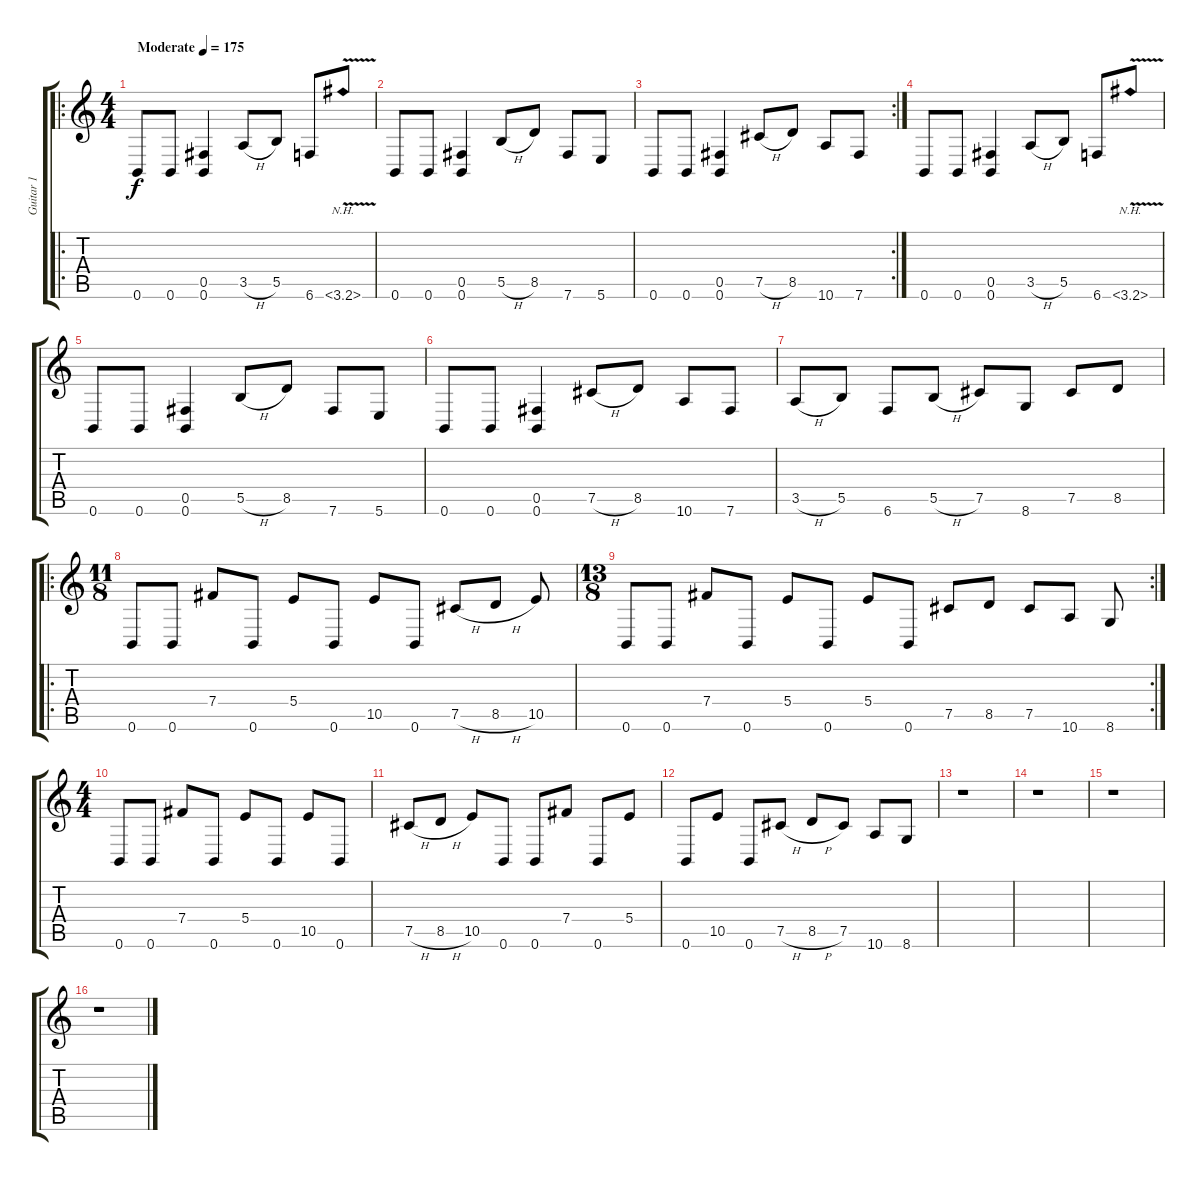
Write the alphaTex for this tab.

\track ("Guitar 1" "Guitar 1") {instrument distortionguitar}
\staff {score tabs}
\tuning (Db4 Ab3 E3 B2 Gb2 B1) {hide}
\ro
\ts (4 4)
\tempo (175 "Moderate")
\clef g2
\ks c
0.6.8{dy f instrument distortionguitar} 0.6.8 (0.5 0.6).4 3.5{h}.8 5.5.8 6.6.8 3.6{nh v}.8 |
0.6.8 0.6.8 (0.5 0.6).4 5.5{h}.8 8.5.8 7.6.8 5.6.8 |
\rc 2
0.6.8 0.6.8 (0.5 0.6).4 7.5{h}.8 8.5.8 10.6.8 7.6.8 |
0.6.8 0.6.8 (0.5 0.6).4 3.5{h}.8 5.5.8 6.6.8 3.6{nh v}.8 |
0.6.8 0.6.8 (0.5 0.6).4 5.5{h}.8 8.5.8 7.6.8 5.6.8 |
0.6.8 0.6.8 (0.5 0.6).4 7.5{h}.8 8.5.8 10.6.8 7.6.8 |
3.5{h}.8 5.5.8 6.6.8 5.5{h}.8 7.5.8 8.6.8 7.5.8 8.5.8 |
\ro
\ts (11 8)
0.6.8 0.6.8 7.4.8 0.6.8 5.4.8 0.6.8 10.5.8 0.6.8 7.5{h}.8 8.5{h}.8 10.5.8 |
\rc 2
\ts (13 8)
0.6.8 0.6.8 7.4.8 0.6.8 5.4.8 0.6.8 5.4.8 0.6.8 7.5.8 8.5.8 7.5.8 10.6.8 8.6.8 |
\ts (4 4)
0.6.8 0.6.8 7.4.8 0.6.8 5.4.8 0.6.8 10.5.8 0.6.8 |
7.5{h}.8 8.5{h}.8 10.5.8 0.6.8 0.6.8 7.4.8 0.6.8 5.4.8 |
0.6.8 10.5.8 0.6.8 7.5{h}.8 8.5{h}.8 7.5.8 10.6.8 8.6.8 |
r.1 |
r.1 |
r.1 |
r.1
